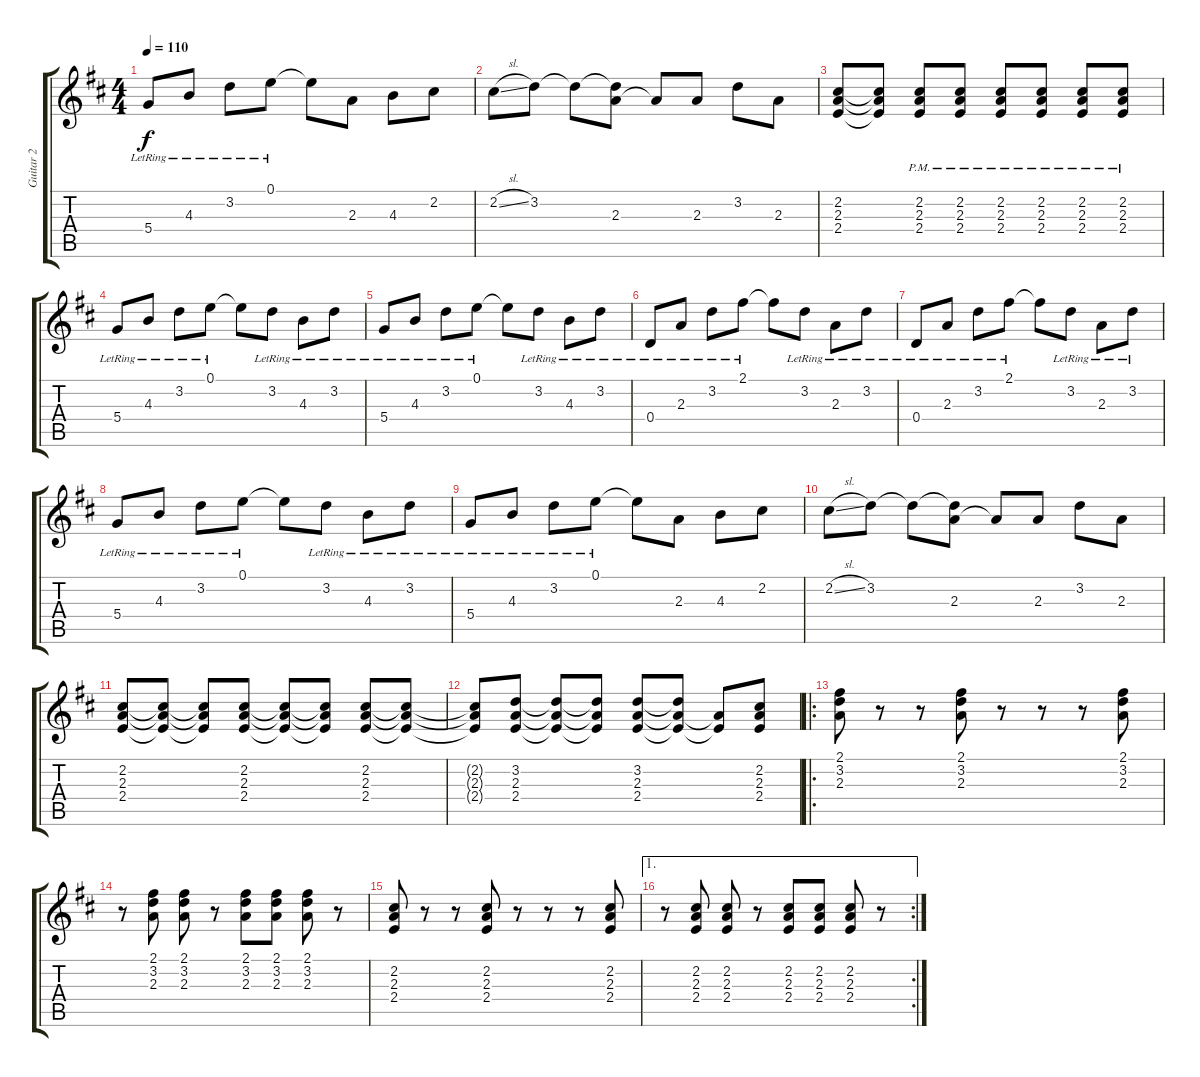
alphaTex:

\track ("Guitar 2" "Guitar 2") {instrument overdrivenguitar}
\staff {score tabs}
\tuning (E4 B3 G3 D3 A2 E2) {hide}
\ts (4 4)
\tempo 110
\clef g2
\ks d
5.4{lr}.8{dy f} 4.3{lr}.8 3.2{lr}.8 0.1{lr}.8 0.1{t}.8 2.3.8 4.3.8 2.2.8 |
2.2{sl}.8 3.2.8 3.2{t}.8 (3.2{t} 2.3).8 2.3{t}.8 2.3.8 3.2.8 2.3.8 |
(2.2 2.3 2.4).8 (2.2{t} 2.3{t} 2.4{t}).8 (2.2{pm} 2.3{pm} 2.4{pm}).8 (2.2{pm} 2.3{pm} 2.4{pm}).8 (2.2{pm} 2.3{pm} 2.4{pm}).8 (2.2{pm} 2.3{pm} 2.4{pm}).8 (2.2{pm} 2.3{pm} 2.4{pm}).8 (2.2{pm} 2.3{pm} 2.4{pm}).8 |
5.4{lr}.8 4.3{lr}.8 3.2{lr}.8 0.1{lr}.8 0.1{t}.8 3.2{lr}.8 4.3{lr}.8 3.2{lr}.8 |
5.4{lr}.8 4.3{lr}.8 3.2{lr}.8 0.1{lr}.8 0.1{t}.8 3.2{lr}.8 4.3{lr}.8 3.2{lr}.8 |
0.4{lr}.8 2.3{lr}.8 3.2{lr}.8 2.1{lr}.8 2.1{t}.8 3.2{lr}.8 2.3{lr}.8 3.2{lr}.8 |
0.4{lr}.8 2.3{lr}.8 3.2{lr}.8 2.1{lr}.8 2.1{t}.8 3.2{lr}.8 2.3{lr}.8 3.2{lr}.8 |
5.4{lr}.8 4.3{lr}.8 3.2{lr}.8 0.1{lr}.8 0.1{t}.8 3.2{lr}.8 4.3{lr}.8 3.2{lr}.8 |
5.4{lr}.8 4.3{lr}.8 3.2{lr}.8 0.1{lr}.8 0.1{t}.8 2.3.8 4.3.8 2.2.8 |
2.2{sl}.8 3.2.8 3.2{t}.8 (3.2{t} 2.3).8 2.3{t}.8 2.3.8 3.2.8 2.3.8 |
(2.2 2.3 2.4).8 (2.2{t} 2.3{t} 2.4{t}).8 (2.2{t} 2.3{t} 2.4{t}).8 (2.2 2.3 2.4).8 (2.2{t} 2.3{t} 2.4{t}).8 (2.2{t} 2.3{t} 2.4{t}).8 (2.2 2.3 2.4).8 (2.2{t} 2.3{t} 2.4{t}).8 |
(2.2{t} 2.3{t} 2.4{t}).8 (3.2 2.3 2.4).8 (3.2{t} 2.3{t} 2.4{t}).8 (3.2{t} 2.3{t} 2.4{t}).8 (3.2 2.3 2.4).8 (3.2{t} 2.3{t} 2.4{t}).8 (2.3{t} 2.4{t}).8 (2.2 2.3 2.4).8 |
\ro
(2.1 3.2 2.3).8{instrument overdrivenguitar} r.8 r.8 (2.1 3.2 2.3).8 r.8 r.8 r.8 (2.1 3.2 2.3).8 |
r.8 (2.1 3.2 2.3).8 (2.1 3.2 2.3).8 r.8 (2.1 3.2 2.3).8 (2.1 3.2 2.3).8 (2.1 3.2 2.3).8 r.8 |
(2.2 2.3 2.4).8 r.8 r.8 (2.2 2.3 2.4).8 r.8 r.8 r.8 (2.2 2.3 2.4).8 |
\ae 1
\rc 2
r.8 (2.2 2.3 2.4).8 (2.2 2.3 2.4).8 r.8 (2.2 2.3 2.4).8 (2.2 2.3 2.4).8 (2.2 2.3 2.4).8 r.8
